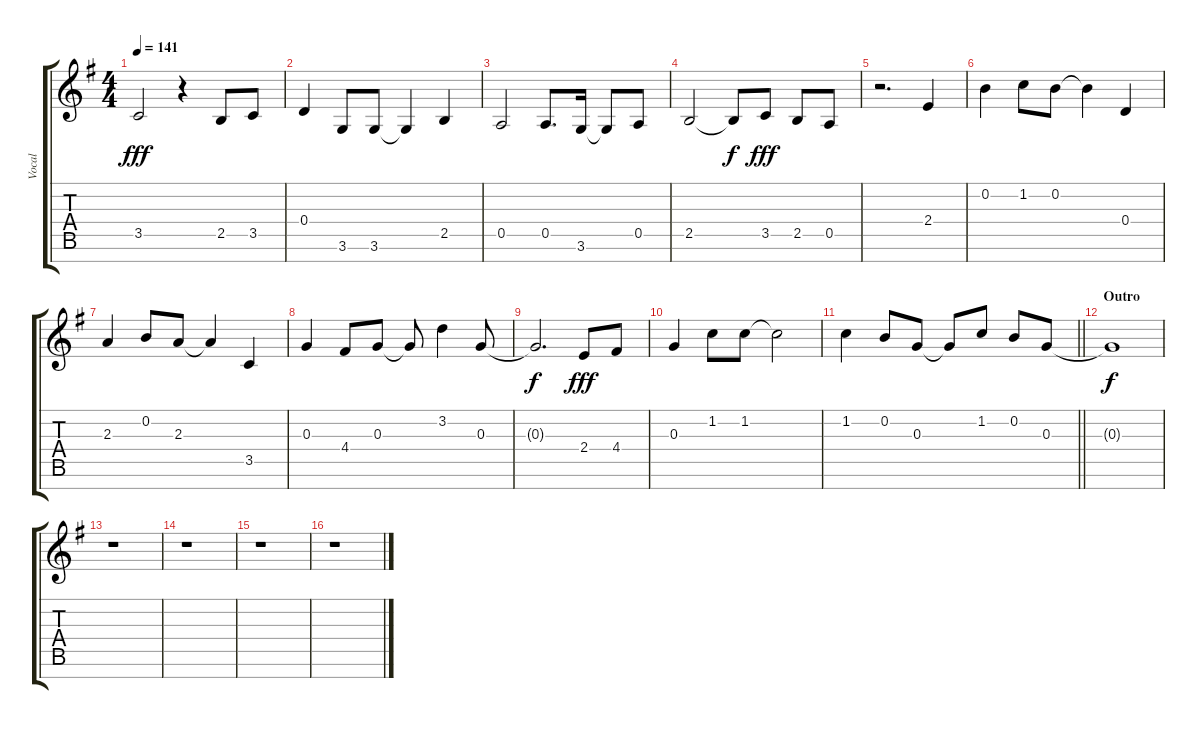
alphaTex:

\track ("Vocal" "Vocal") {instrument voiceoohs}
\staff {score tabs}
\tuning (E5 B4 G4 D4 A3 E3 B2) {hide}
\ts (4 4)
\tempo 141
\clef g2
\ks g
3.5{t}.2{dy fff} r.4 2.5.8 3.5.8 |
0.4.4 3.6.8 3.6.8 3.6{t}.4 2.5.4 |
0.5.2 0.5.8{d} 3.6.16 3.6{t}.8 0.5.8 |
2.5.2 2.5{t}.8{dy f} 3.5.8{dy fff} 2.5.8 0.5.8 |
r.2{d} 2.4.4 |
0.2.4 1.2.8 0.2.8 0.2{t}.4 0.4.4 |
2.3.4 0.2.8 2.3.8 2.3{t}.4 3.5.4 |
0.3.4 4.4.8 0.3.8 0.3{t}.8 3.2.4 0.3.8 |
0.3{t}.2{d dy f} 2.4.8{dy fff} 4.4.8 |
0.3.4 1.2.8 1.2.8 1.2{t}.2 |
\barLineRight lightlight
1.2.4 0.2.8 0.3.8 0.3{t}.8 1.2.8 0.2.8 0.3.8 |
\section ("" "Outro")
0.3{t}.1{dy f} |
r.1 |
r.1 |
r.1 |
r.1
